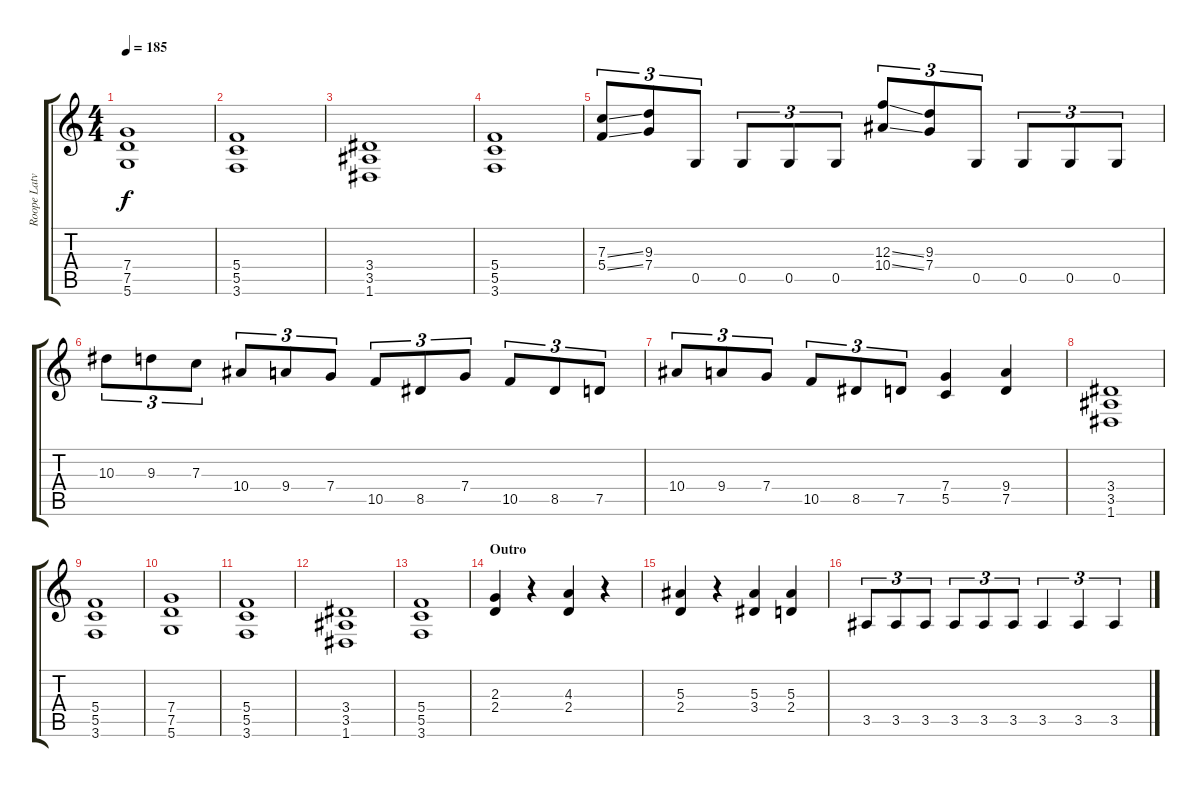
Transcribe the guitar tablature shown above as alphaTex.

\track ("Roope Latvala" "Roope Latv") {instrument distortionguitar}
\staff {score tabs}
\tuning (D4 A3 F3 C3 G2 D2) {hide}
\ts (4 4)
\tempo 185
\clef g2
\ks c
(7.4 7.5 5.6).1{dy f} |
(5.4 5.5 3.6).1 |
(3.4 3.5 1.6).1 |
(5.4 5.5 3.6).1 |
(7.3{ss} 5.4{ss}).8{tu (3 2)} (9.3 7.4).8{tu (3 2)} 0.5.8{tu (3 2)} 0.5.8{tu (3 2)} 0.5.8{tu (3 2)} 0.5.8{tu (3 2)} (12.3{ss} 10.4{ss}).8{tu (3 2)} (9.3 7.4).8{tu (3 2)} 0.5.8{tu (3 2)} 0.5.8{tu (3 2)} 0.5.8{tu (3 2)} 0.5.8{tu (3 2)} |
10.3.8{tu (3 2)} 9.3.8{tu (3 2)} 7.3.8{tu (3 2)} 10.4.8{tu (3 2)} 9.4.8{tu (3 2)} 7.4.8{tu (3 2)} 10.5.8{tu (3 2)} 8.5.8{tu (3 2)} 7.4.8{tu (3 2)} 10.5.8{tu (3 2)} 8.5.8{tu (3 2)} 7.5.8{tu (3 2)} |
10.4.8{tu (3 2)} 9.4.8{tu (3 2)} 7.4.8{tu (3 2)} 10.5.8{tu (3 2)} 8.5.8{tu (3 2)} 7.5.8{tu (3 2)} (7.4 5.5).4 (9.4 7.5).4 |
(3.4 3.5 1.6).1 |
(5.4 5.5 3.6).1 |
(7.4 7.5 5.6).1 |
(5.4 5.5 3.6).1 |
(3.4 3.5 1.6).1 |
(5.4 5.5 3.6).1 |
\section ("" "Outro")
(2.3 2.4).4 r.4 (4.3 2.4).4 r.4 |
(5.3 2.4).4 r.4 (5.3 3.4).4 (5.3 2.4).4 |
3.5.8{tu (3 2)} 3.5.8{tu (3 2)} 3.5.8{tu (3 2)} 3.5.8{tu (3 2)} 3.5.8{tu (3 2)} 3.5.8{tu (3 2)} 3.5.4{tu (3 2)} 3.5.4{tu (3 2)} 3.5.4{tu (3 2)}
